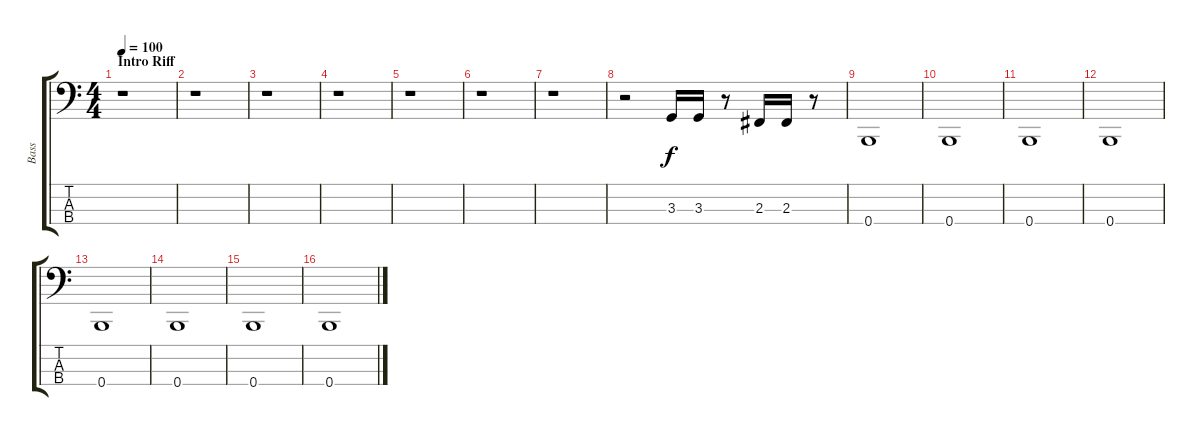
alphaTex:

\track ("Bass" "Bass") {instrument electricbassfinger}
\staff {score tabs}
\tuning (D2 A1 E1 B0) {hide}
\ts (4 4)
\section ("" "Intro Riff")
\tempo 100
\clef f4
\ks c
r.1{dy f instrument electricbassfinger} |
r.1 |
r.1 |
r.1 |
r.1 |
r.1 |
r.1 |
r.2 3.3.16 3.3.16 r.8 2.3.16 2.3.16 r.8 |
0.4.1 |
0.4.1 |
0.4.1 |
0.4.1 |
0.4.1 |
0.4.1 |
0.4.1 |
0.4.1
